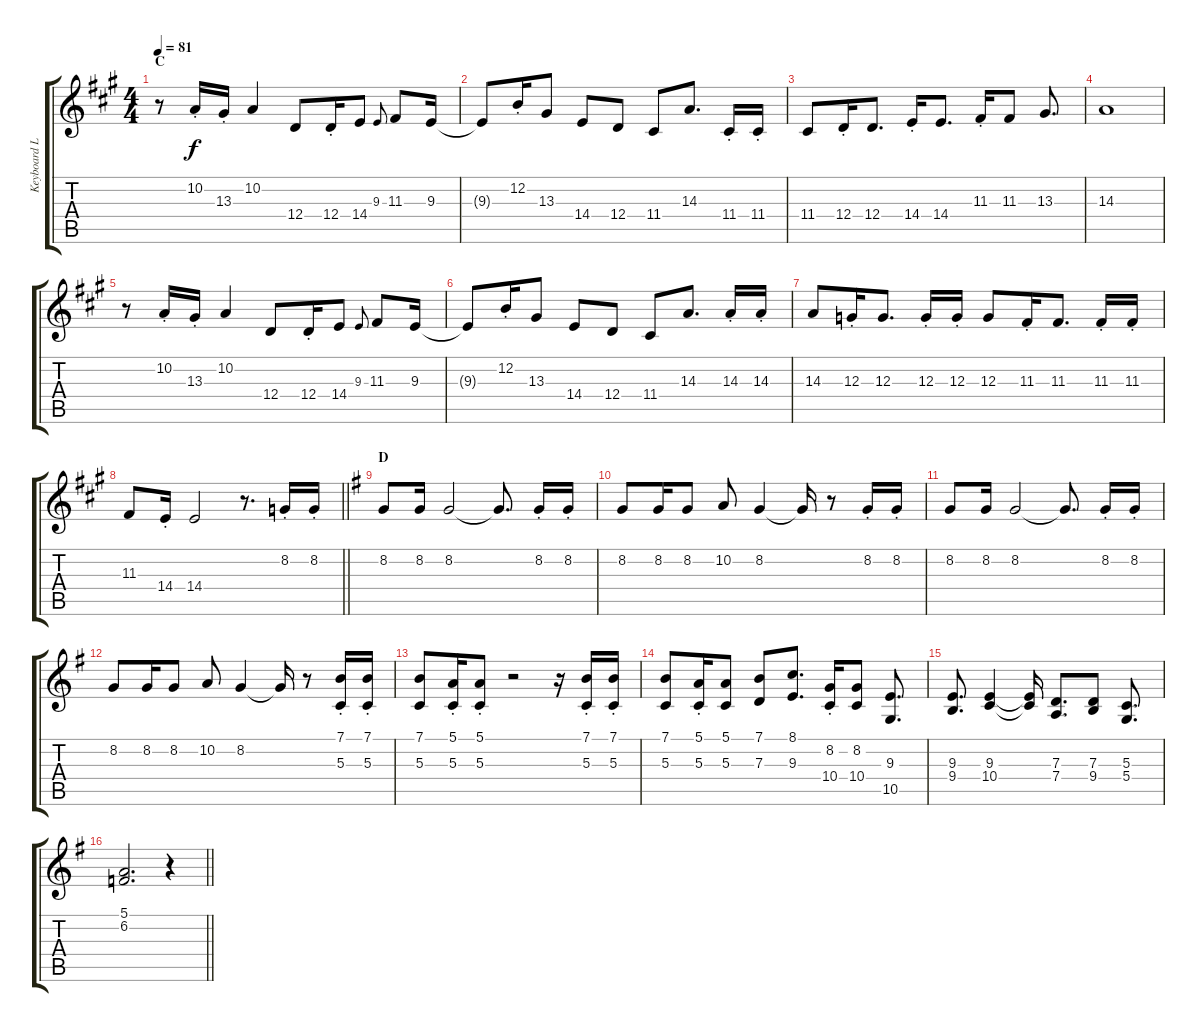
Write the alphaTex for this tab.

\track ("Keyboard Lead I" "Keyboard L") {instrument synthbrass1}
\staff {score tabs}
\tuning (E4 B3 G3 D3 A2 E2) {hide}
\ts (4 4)
\section ("" "C")
\tempo 81
\clef g2
\ks f#minor
r.8{dy f balance 11} 10.2{st}.16 13.3{st}.16 10.2.4 12.4.8 12.4{st}.16 14.4.8 9.3.8{gr onbeat} 11.3.8 9.3.16 |
9.3{t}.8 12.2{st}.16 13.3.8 14.4.8 12.4.8 11.4.8 14.3.8{d} 11.4{st}.16 11.4{st}.16 |
11.4.8 12.4{st}.16 12.4.8{d} 14.4{st}.16 14.4.8{d} 11.3{st}.16 11.3.8 13.3.8{d} |
14.3.1 |
r.8 10.2{st}.16 13.3{st}.16 10.2.4 12.4.8 12.4{st}.16 14.4.8 9.3.8{gr onbeat} 11.3.8 9.3.16 |
9.3{t}.8 12.2{st}.16 13.3.8 14.4.8 12.4.8 11.4.8 14.3.8{d} 14.3{st}.16 14.3{st}.16 |
14.3.8 12.3{st}.16 12.3.8{d} 12.3{st}.16 12.3{st}.16 12.3.8 11.3{st}.16 11.3.8{d} 11.3{st}.16 11.3{st}.16 |
\barLineRight lightlight
11.3.8 14.4{st}.16 14.4.2 r.8{d} 8.2{st}.16 8.2{st}.16 |
\section ("" "D")
\ks eminor
8.2.8 8.2.16 8.2.2 8.2{t}.8{d} 8.2{st}.16 8.2{st}.16 |
8.2.8 8.2.16 8.2.8 10.2.8 8.2.4 8.2{t}.16 r.8 8.2{st}.16 8.2{st}.16 |
8.2.8 8.2.16 8.2.2 8.2{t}.8{d} 8.2{st}.16 8.2{st}.16 |
8.2.8 8.2.16 8.2.8 10.2.8 8.2.4 8.2{t}.16 r.8 (7.1{st} 5.3{st}).16 (7.1{st} 5.3{st}).16 |
(7.1 5.3).8 (5.1{st} 5.3{st}).16 (5.1{st} 5.3{st}).8 r.2 r.16 (7.1{st} 5.3{st}).16 (7.1{st} 5.3{st}).16 |
(7.1 5.3).8 (5.1{st} 5.3{st}).16 (5.1 5.3).8 (7.1 7.3).8 (8.1 9.3).8{d} (8.2 10.4{st}).16 (8.2 10.4).8 (9.3 10.5).8{d} |
(9.3 9.4).8{d} (9.3 10.4).4 (9.3{t} 10.4{t}).16 (7.3 7.4).8{d} (7.3 9.4).8 (5.3 5.4).8{d} |
\barLineRight lightlight
(5.1 6.2).2{d} r.4
